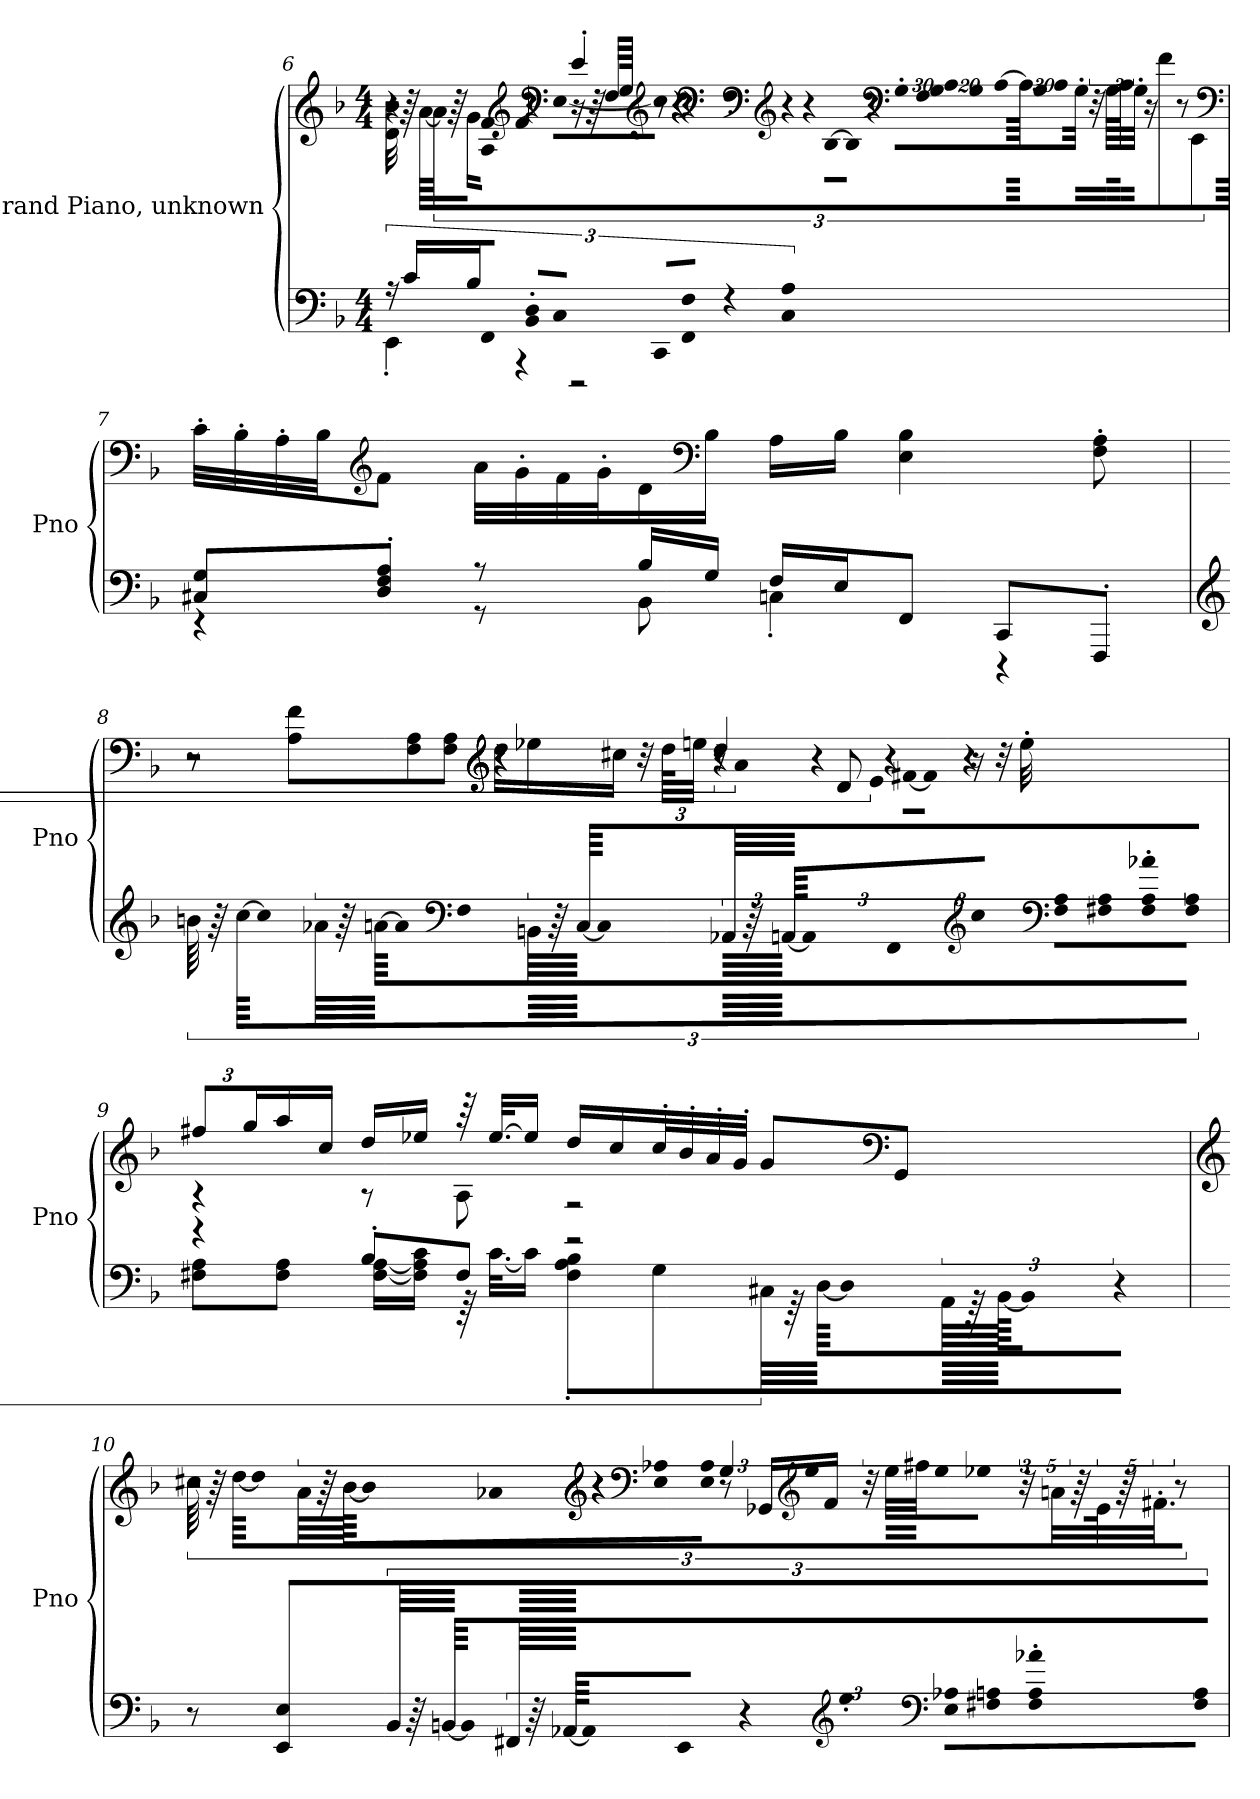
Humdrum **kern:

**kern	**kern
*part1	*part1
*staff2	*staff1
*I"Grand Piano, unknown	*
*I'Pno	*
!!LO:PB:g=z
*clefF4	*clefG2
*k[b-]	*k[b-]
*M4/4	*M4/4
=6	=6
*^	*^
*	*	*	*^
24r	4EE'\	2r	32d\ 32b-\	4r
.	.	.	64r	.
24c/LL	.	.	.	.
.	.	.	[64a\LLLL	.
.	.	.	96a\JJJJ]	.
.	.	.	96r	.
24B-/J	.	.	24g\LL	.
8FF/J	.	.	32A\ 32f\JJk	.
.	.	.	64r	.
*	*	*clefF4	*	*
.	.	.	[64E\LLLL	.
.	.	.	64E\JJJJ]	.
.	.	.	64r	.
.	.	.	32F'\	.
*	*	*clefG2	*	*
8BB-/' 8D/'L	4r	.	32r	4f/
.	.	.	64r	.
.	.	.	[64B-\LLLL	.
.	.	.	64B-\JJJJ]	.
.	.	.	64r	.
*	*	*clefF4	*	*
.	.	.	32G'\LLL	.
*	*	*	*Xbrackettup	*
!	!	!	!LO:N:vis=64	!
8C/J	.	.	960%17F\L	.
!	!	!	!LO:N:vis=128%9	!
.	.	.	640%17G\	.
!	!	!	!LO:N:vis=256	!
.	.	.	1920%17A\L	.
!	!	!	!LO:N:vis=256	!
.	.	.	1920%17G\J	.
.	.	.	[1920A\	.
.	.	.	1920%19A\]	.
.	.	.	96G\	.
.	.	.	96A\J	.
.	.	.	32G'\JJJ	.
*	*	*	*brackettup	*
.	.	.	48r	.
8CC/L	2r	4e'/	.	16r
.	.	.	96G\LLLL	.
.	.	.	96A\J	.
.	.	.	48G'\JJJ	.
.	.	.	16r	.
.	.	.	.	64r
.	.	.	.	32F/LLL
.	.	.	.	64G/JJJk
.	.	.	8f\	.
*	*	*clefG2	*	*
8FF/ 8F/J	.	.	.	8r
.	.	.	8r	.
8r	.	4r	.	4r
.	.	.	8c\	.
*	*	*clefF4	*	*
8C/ 8A/	.	.	.	.
.	.	.	1920ryy	.
*	*	*v	*v	*v
!!LO:LB:g=z
=7	=7	=7
8C#X/ 8G/L	4r	32c'\LLL
.	.	32B-'\
.	.	32A'\
.	.	32B-\JJ
*	*	*clefG2
8D/' 8F/' 8A/'J	.	8f\J
8r	8r	32a\LLL
.	.	32g'\
.	.	32f\
.	.	32g'\J
16B-/LL	8BB-\	16d\
*	*	*clefF4
16G/JJ	.	16B-\JJ
16F/LL	4Cn'\	16A\LL
16E/J	.	16B-\JJ
8FF/J	.	4E\ 4B-\
8CC/L	4r	.
8FFF'/J	.	8F\' 8A\'
*v	*v	*
!!LO:LB:g=z
=8	=8
*clefG2	*
*	*^
*	*	*^
96bn\	2r	8r	2r
96r	.	.	.
[96cc\KLLL	.	.	.
32cc\]	.	.	.
96a-X\JJJk	.	.	.
96r	.	.	.
[96an\KLLL	.	.	.
32a\JJ]	.	.	.
*clefF4	*	*	*
8F\	.	8A\ 8f\L	.
96BBn\Jkkk	.	8F\ 8A\	.
96r	.	.	.
[96C/KLLL	.	.	.
32C/]	.	.	.
96AA-X/JJJk	.	.	.
96r	.	.	.
[96AAn/KLLL	.	.	.
32AA/J]	.	.	.
16FF/	.	8F\ 8A\J	.
*clefG2	*	*	*
16cc/JJ	.	.	.
*clefF4	*clefG2	*	*
8F\ 8A\L	4r	16dd\LL	4r
.	.	16ee-X\	.
8F#X\ 8A\	.	16cc#X\JJ	.
.	.	32r	.
*	*	*Xbrackettup	*
.	.	96dd\KLLL	.
.	.	48een\JJJ	.
*	*	*brackettup	*
!	!	!LO:N:vis=64	!
8F#\' 8A\' 8a-X\'	4dd/	960%17r	8r
!	!	!LO:N:vis=32	!
.	.	640%23a\	.
!	!	!LO:N:vis=128	!
.	.	1920%17r	.
!	!	!LO:N:vis=256	!
.	.	1920%17e\	.
!	!	!LO:N:vis=128	!
.	.	1920%17r	.
!	!	!LO:N:vis=256	!
.	.	[1920%17f#X\KLLLL	.
!	!	!LO:N:vis=128%9	!
.	.	640%17f#\JJJJ]	.
!	!	!LO:N:vis=128	!
.	.	1920%17r	.
.	.	16r	.
8F#\ 8A\J	.	.	8d/
.	.	32r	.
.	.	32ee'\	.
.	.	1920ryy	.
*	*v	*v	*v
!!LO:LB:g=z
=9	=9
*^	*
*	*	*Xbrackettup
*	*	*^
4r	8F#X\ 8A\L	12ff#X/L	4r
.	.	24gg/L	.
.	8F#\ 8A\J	16aa/	.
.	.	16cc/JJ	.
8B-'/L	[16F#\ [16A\LL	16dd/LL	8r
.	16F#\] 16A\] 16c\JJ	16ee-X/JJ	.
8F#/J	64r	64r	8A\
.	[32.c\KLL	[32.ee-/KLL	.
.	16c\JJ]	16ee-/JJ]	.
2r	8F#\' 8A\' 8B-\'L	16dd/LL	2r
.	.	16cc/	.
.	8G\	32cc'/L	.
.	.	32b-'/	.
.	.	32a'/	.
.	.	32g'/JJJ	.
.	96C#X\Jkkk	8g/L	.
.	96r	.	.
.	[96D\KLLL	.	.
.	32D\]	.	.
.	96AA\JJJk	.	.
.	96r	.	.
.	[96BB-\KLLL	.	.
.	32BB-\JJJ]	.	.
*	*	*clefF4	*
.	8r	8GG/J	.
*v	*v	*	*
*	*v	*v
!!LO:LB:g=z
=10	=10
*	*clefG2
*	*^
*	*	*brackettup
*	*	*^
8r	2r	96cc#X\	2r
.	.	96r	.
.	.	[96dd\KLLL	.
.	.	32dd\]	.
.	.	96a\JJJk	.
.	.	96r	.
.	.	[96b-\KLLL	.
.	.	32b-\JJ]	.
8EE/ 8E/L	.	8a-X\	.
*	*clefF4	*	*
96BB-/Jkkk	.	8E\ 8A-X\	.
96r	.	.	.
[96BBn/KLLL	.	.	.
32BB/]	.	.	.
96FF#X/JJJk	.	.	.
96r	.	.	.
[96AA-X/KLLL	.	.	.
32AA-/J]	.	.	.
16EE/JJ	.	8E\ 8A-\J	.
32r	.	.	.
*clefG2	*	*	*
32ee'\	.	.	.
*clefF4	*clefG2	*	*
8E\ 8A-X\L	4r	16ee\	4r
.	.	48r	.
.	.	48ee\LLL	.
.	.	48ff#X\J	.
8F#X\ 8An\	.	16ee\	.
.	.	16ee-X\JJ	.
8F#\' 8A\' 8a-X\'	4ee-/	40r	8r
.	.	40an\	.
.	.	80r	.
.	.	80e\	.
.	.	80r	.
.	.	40.f#X'\	.
8F#\ 8A\J	.	8r	16e-X/LL
.	.	.	16f#/JJ
*	*v	*v	*v
=	=
*-	*-
